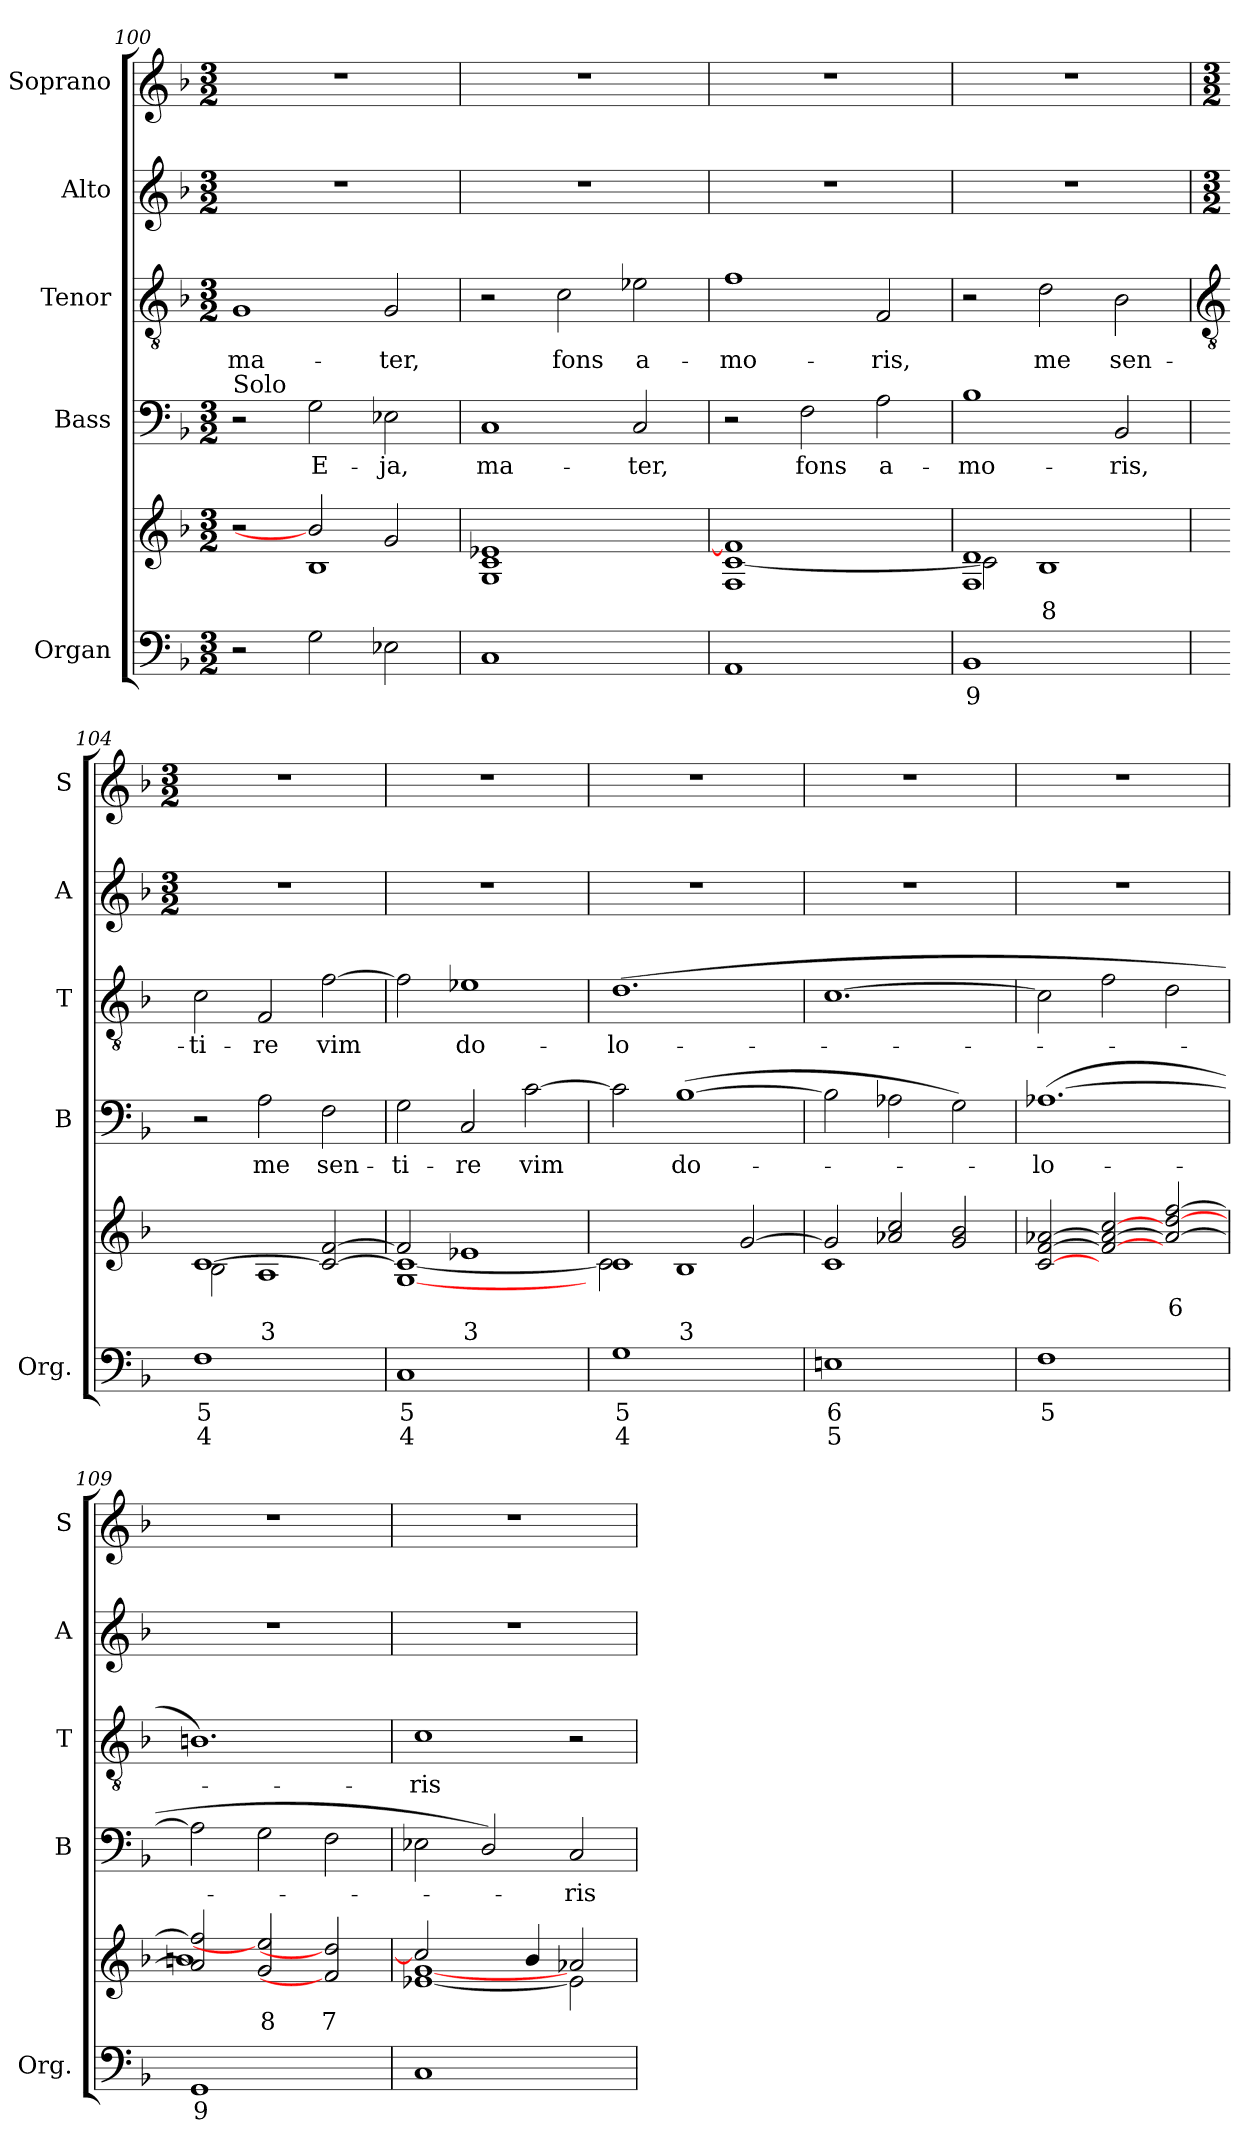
**kern	**text	**text	**kern	**text	**text	**kern	**text	**kern	**text	**kern	**kern
*part5	*part5	*part5	*part5	*part5	*part5	*part4	*part4	*part3	*part3	*part2	*part1
*staff6	*staff6	*staff6	*staff5	*staff5	*staff5	*staff4	*staff4	*staff3	*staff3	*staff2	*staff1
*I"Organ	*	*	*	*	*	*I"Bass	*	*I"Tenor	*	*I"Alto	*I"Soprano
*I'Org.	*	*	*	*	*	*I'B	*	*I'T	*	*I'A	*I'S
*clefF4	*	*	*clefG2	*	*	*clefF4	*	*clefGv2	*	*clefG2	*clefG2
*k[b-]	*	*	*k[b-]	*	*	*k[b-]	*	*k[b-]	*	*k[b-]	*k[b-]
*M3/2	*	*	*M3/2	*	*	*M3/2	*	*M3/2	*	*M3/2	*M3/2
=100	=100	=100	=100	=100	=100	=100	=100	=100	=100	=100	=100
*	*	*	*^	*	*	*	*	*	*	*	*
!	!	!	!	!	!	!	!LO:TX:a:t=Solo	!	!	!	!	!
!	!	!	!	!	!	!	!	!	!	!LO:LY:b	!	!
2r	.	.	2r	2ryy	.	.	2r	.	1G	ma-	1.r	1.r
!	!	!	!	!	!	!	!	!LO:LY:b	!	!	!	!
2G	.	.	2b-]	1B-	.	.	2G\	E-	.	.	.	.
!	!	!	!	!	!	!	!	!LO:LY:b	!	!LO:LY:b	!	!
2E-X	.	.	2g	.	.	.	2E-X\	-ja,	2G/	-ter,	.	.
=101	=101	=101	=101	=101	=101	=101	=101	=101	=101	=101	=101	=101
!LO:N:vis=1	!	!	!LO:N:vis=1	!	!	!	!	!LO:LY:b	!	!	!	!
1.C	.	.	1.G 1.c 1.e-X	1.ryy	.	.	1C	ma-	2r	.	1.r	1.r
!	!	!	!	!	!	!	!	!	!	!LO:LY:b	!	!
.	.	.	.	.	.	.	.	.	2c\	fons	.	.
!	!	!	!	!	!	!	!	!LO:LY:b	!	!LO:LY:b	!	!
.	.	.	.	.	.	.	2C/	-ter,	2e-X\	a-	.	.
!!LO:LB:g=z
=102	=102	=102	=102	=102	=102	=102	=102	=102	=102	=102	=102	=102
!LO:N:vis=1	!	!	!LO:N:vis=1	!LO:N:vis=1	!	!	!	!	!	!LO:LY:b	!	!
1.AA	.	.	1.F 1.f]	[1.c	.	.	2r	.	1f	-mo-	1.r	1.r
!	!	!	!	!	!	!	!	!LO:LY:b	!	!	!	!
.	.	.	.	.	.	.	2F\	fons	.	.	.	.
!	!	!	!	!	!	!	!	!LO:LY:b	!	!LO:LY:b	!	!
.	.	.	.	.	.	.	2A\	a-	2F/	-ris,	.	.
=103	=103	=103	=103	=103	=103	=103	=103	=103	=103	=103	=103	=103
!LO:N:vis=1	!	!	!LO:N:vis=1	!	!	!	!	!LO:LY:b	!	!	!	!
1.BB-	9	.	1.F 1.d	2c]	.	.	1B-	-mo-	2r	.	1.r	1.r
!	!	!	!	!	!	!	!	!	!	!LO:LY:b	!	!
.	.	.	.	1B-	8	.	.	.	2d\	me	.	.
!	!	!	!	!	!	!	!	!LO:LY:b	!	!LO:LY:b	!	!
.	.	.	.	.	.	.	2BB-/	-ris,	2B-\	sen-	.	.
*	*	*	*v	*v	*	*	*	*	*	*	*	*
=104	=104	=104	=104	=104	=104	=104	=104	=104	=104	=104	=104
*	*	*	*	*	*	*	*	*clefGv2	*	*	*
*	*	*	*	*	*	*	*	*	*	*M3/2	*M3/2
!LO:N:vis=1	!	!	!	!	!	!	!	!	!LO:LY:b	!	!
*	*	*	*^	*	*	*	*	*	*	*	*
*	*	*	*	*^	*	*	*	*	*	*	*	*
1.F	5	4	[1c	2B-	1.ryy	.	.	2r	.	2c\	-ti-	1.r	1.r
!	!	!	!	!	!	!	!	!	!LO:LY:b	!	!LO:LY:b	!	!
.	.	.	.	1A	.	.	3	2A\	me	2F/	-re	.	.
!	!	!	!	!	!	!	!	!	!LO:LY:b	!	!LO:LY:b	!	!
.	.	.	2c_ [2f	.	.	.	.	2F\	sen-	[2f\	vim	.	.
=105	=105	=105	=105	=105	=105	=105	=105	=105	=105	=105	=105	=105	=105
!LO:N:vis=1	!	!	!	!LO:N:vis=1	!	!	!	!	!LO:LY:b	!	!	!	!
1.C	5	4	2f]	[1.G 1.c_	1.ryy	.	.	2G\	-ti-	2f\]	.	1.r	1.r
!	!	!	!	!	!	!	!	!	!LO:LY:b	!	!LO:LY:b	!	!
.	.	.	1e-X	.	.	.	3	2C/	-re	1e-X	do-	.	.
!	!	!	!	!	!	!	!	!	!LO:LY:b	!	!	!	!
.	.	.	.	.	.	.	.	[2c\	vim	.	.	.	.
=106	=106	=106	=106	=106	=106	=106	=106	=106	=106	=106	=106	=106	=106
!LO:N:vis=1	!	!	!	!	!	!	!	!	!	!	!LO:LY:b	!	!
1.G	5	4	1c	2c]	1.ryy	.	.	2c\]	.	(>1.d	-lo-	1.r	1.r
!	!	!	!	!	!	!	!	!	!LO:LY:b	!	!	!	!
.	.	.	.	1B-	.	.	3	(>[1B-	do-	.	.	.	.
.	.	.	[2g	.	.	.	.	.	.	.	.	.	.
=107	=107	=107	=107	=107	=107	=107	=107	=107	=107	=107	=107	=107	=107
!LO:N:vis=1	!	!	!	!LO:N:vis=1	!	!	!	!	!	!	!	!	!
1.Enj	6	5	2g]	1.c	1.ryy	.	.	2B-\]	.	[1.c	.	1.r	1.r
.	.	.	2a-X 2cc	.	.	.	.	2A-X\	.	.	.	.	.
.	.	.	2g 2b-	.	.	.	.	2G\)	.	.	.	.	.
!!LO:PB:g=z
=108	=108	=108	=108	=108	=108	=108	=108	=108	=108	=108	=108	=108	=108
!LO:N:vis=1	!	!	!	!	!	!	!	!	!LO:LY:b	!	!	!	!
1.F	5	.	[2c [2f [2a-X	1.ryy	1.ryy	.	.	(>[1.A-X	lo-	2c\]	.	1.r	1.r
.	.	.	2f_ 2a-_ [2cc	.	.	.	.	.	.	2f\	.	.	.
.	.	.	2a-_ [2dd [2ff	.	.	6	.	.	.	2d\	.	.	.
=109	=109	=109	=109	=109	=109	=109	=109	=109	=109	=109	=109	=109	=109
!LO:N:vis=1	!	!	!	!LO:N:vis=1	!	!	!	!	!	!	!	!	!
1.GG	9	.	2a-] 2ff]	1.bn	1.ryy	.	.	2A-\]	.	1.Bn)	.	1.r	1.r
.	.	.	2g 2ee-]	.	.	8	.	2G\	.	.	.	.	.
.	.	.	2f] 2dd]	.	.	7	.	2F\	.	.	.	.	.
=110	=110	=110	=110	=110	=110	=110	=110	=110	=110	=110	=110	=110	=110
!LO:N:vis=1	!	!	!LO:N:vis=2	!	!	!	!	!	!	!	!LO:LY:b	!	!
1.C	.	.	2.cc]	[1e-X [1g	1.ryy	.	.	2E-X\	.	1c	ris	1.r	1.r
.	.	.	.	.	.	.	.	2D/)	.	.	.	.	.
.	.	.	4b-j	.	.	.	.	.	.	.	.	.	.
!	!	!	!	!	!	!	!	!	!LO:LY:b	!	!	!	!
.	.	.	2a-X	2e-]	.	.	.	2C/	ris	2r	.	.	.
*	*	*	*v	*v	*v	*	*	*	*	*	*	*	*
=	=	=	=	=	=	=	=	=	=	=	=
*-	*-	*-	*-	*-	*-	*-	*-	*-	*-	*-	*-
